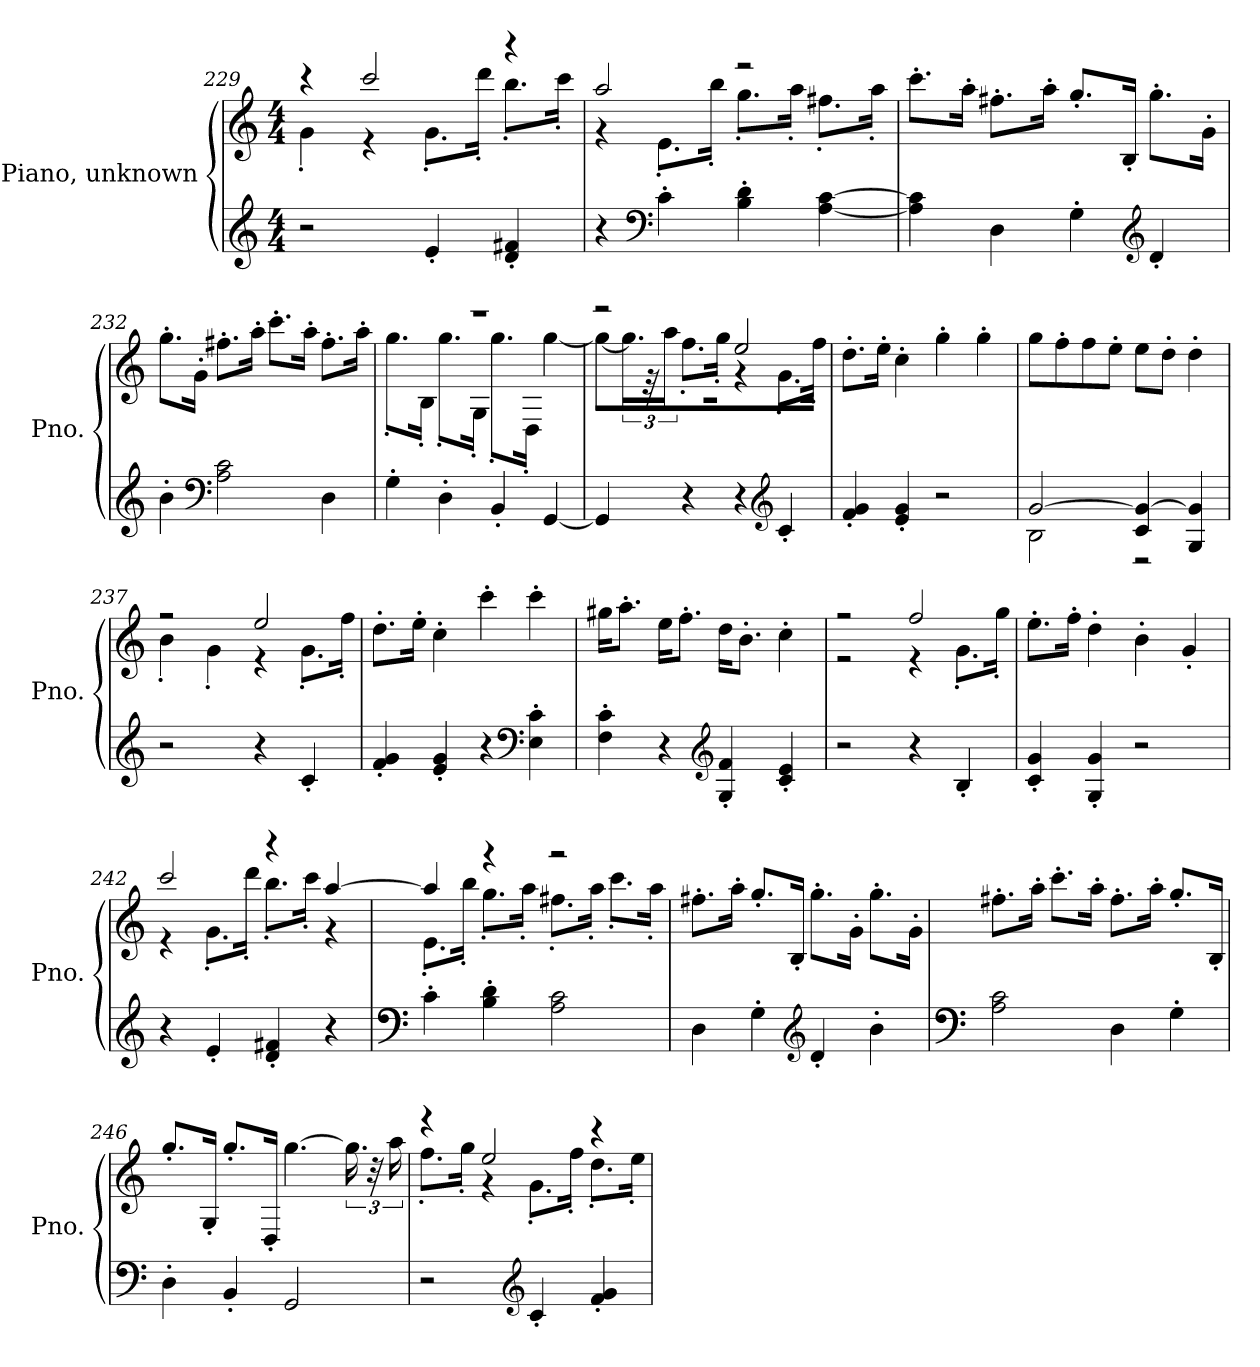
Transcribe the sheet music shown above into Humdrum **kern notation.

**kern	**kern
*part1	*part1
*staff2	*staff1
*I"Piano, unknown	*
*I'Pno.	*
*clefG2	*clefG2
*k[]	*k[]
*M4/4	*M4/4
=229	=229
*	*^
2r	4r	4g'\
.	2ccc/	4r
4e'/	.	8.g'\L
.	.	16ddd'\Jk
4d/' 4f#X/'	4r	8.bb'\L
.	.	16ccc'\Jk
=230	=230	=230
4r	2aa/	4r
*clefF4	*	*
4c'\	.	8.e'\L
.	.	16bb'\Jk
4B\' 4d\'	2r	8.gg'\L
.	.	16aa'\Jk
[4A\ [4c\	.	8.ff#X'\L
.	.	16aa'\Jk
*	*v	*v
=231	=231
4A\] 4c\]	8.ccc'\L
.	16aa'\Jk
4D\	8.ff#X'\L
.	16aa'\Jk
4G'\	8.gg'/L
.	16B'/Jk
*clefG2	*
4d'/	8.gg'\L
.	16g'\Jk
!!LO:LB:g=z
=232	=232
4b'\	8.gg'\L
.	16g'\Jk
*clefF4	*
2A\ 2c\	8.ff#X'\L
.	16aa'\Jk
.	8.ccc'\L
.	16aa'\Jk
4D\	8.ff#'\L
.	16aa'\Jk
=233	=233
*	*^
4G'\	1r	8.gg'\L
.	.	16B'\Jk
4D'\	.	8.gg'\L
.	.	16G'\Jk
4BB'/	.	8.gg'\L
.	.	16D'\Jk
[4GG/	.	[4gg\
=234	=234	=234
4GG/]	2r	8gg\L_
.	.	24.gg\Jk]
.	.	48r
.	.	24aa\
4r	.	8.ff'\L
.	.	16gg'\Jk
4r	2ee/	4r
*clefG2	*	*
4c'/	.	8.g'\L
.	.	16ff'\Jk
*	*v	*v
=235	=235
4f/' 4g/'	8.dd'\L
.	16ee'\Jk
4e/' 4g/'	4cc'\
2r	4gg'\
.	4gg'\
!!LO:LB:g=z
=236	=236
*^	*
[2g/	2B\	8gg\L
.	.	8ff'\
.	.	8ff\
.	.	8ee'\J
4c/ 4g/_	2r	8ee\L
.	.	8dd'\J
4G/ 4g/]	.	4dd'\
*v	*v	*
=237	=237
*	*^
2r	2r	4b'\
.	.	4g'\
4r	2ee/	4r
4c'/	.	8.g'\L
.	.	16ff'\Jk
*	*v	*v
=238	=238
4f/' 4g/'	8.dd'\L
.	16ee'\Jk
4e/' 4g/'	4cc'\
4r	4ccc'\
*clefF4	*
4E\' 4c\'	4ccc'\
=239	=239
4F\' 4c\'	16gg#X\KL
.	8.aa'\J
4r	16ee\KL
.	8.ff'\J
*clefG2	*
4G/' 4f/'	16dd\KL
.	8.b'\J
4c/' 4e/'	4cc'\
=240	=240
*	*^
2r	2r	2r
4r	2ff/	4r
4B'/	.	8.g'\L
.	.	16gg'\Jk
*	*v	*v
=241	=241
4c/' 4g/'	8.ee'\L
.	16ff'\Jk
4G/' 4g/'	4dd'\
2r	4b'\
.	4g'/
!!LO:LB:g=z
=242	=242
*	*^
4r	2ccc/	4r
4e'/	.	8.g'\L
.	.	16ddd'\Jk
4d/' 4f#X/'	4r	8.bb'\L
.	.	16ccc'\Jk
4r	[4aa/	4r
=243	=243	=243
*clefF4	*	*
4c'\	4aa/]	8.e'\L
.	.	16bb'\Jk
4B\' 4d\'	4r	8.gg'\L
.	.	16aa'\Jk
2A\ 2c\	2r	8.ff#X'\L
.	.	16aa'\Jk
.	.	8.ccc'\L
.	.	16aa'\Jk
*	*v	*v
=244	=244
4D\	8.ff#X'\L
.	16aa'\Jk
4G'\	8.gg'/L
.	16B'/Jk
*clefG2	*
4d'/	8.gg'\L
.	16g'\Jk
4b'\	8.gg'\L
.	16g'\Jk
=245	=245
*clefF4	*
2A\ 2c\	8.ff#X'\L
.	16aa'\Jk
.	8.ccc'\L
.	16aa'\Jk
4D\	8.ff#'\L
.	16aa'\Jk
4G'\	8.gg'/L
.	16B'/Jk
!!LO:LB:g=z
=246	=246
4D'\	8.gg'/L
.	16G'/Jk
4BB'/	8.gg'/L
.	16D'/Jk
2GG/	[4.gg\
.	24.gg\]
.	48r
.	24aa\
=247	=247
*	*^
2r	4r	8.ff'\L
.	.	16gg'\Jk
.	2ee/	4r
*clefG2	*	*
4c'/	.	8.g'\L
.	.	16ff'\Jk
4f/' 4g/'	4r	8.dd'\L
.	.	16ee'\Jk
*	*v	*v
=	=
*-	*-
